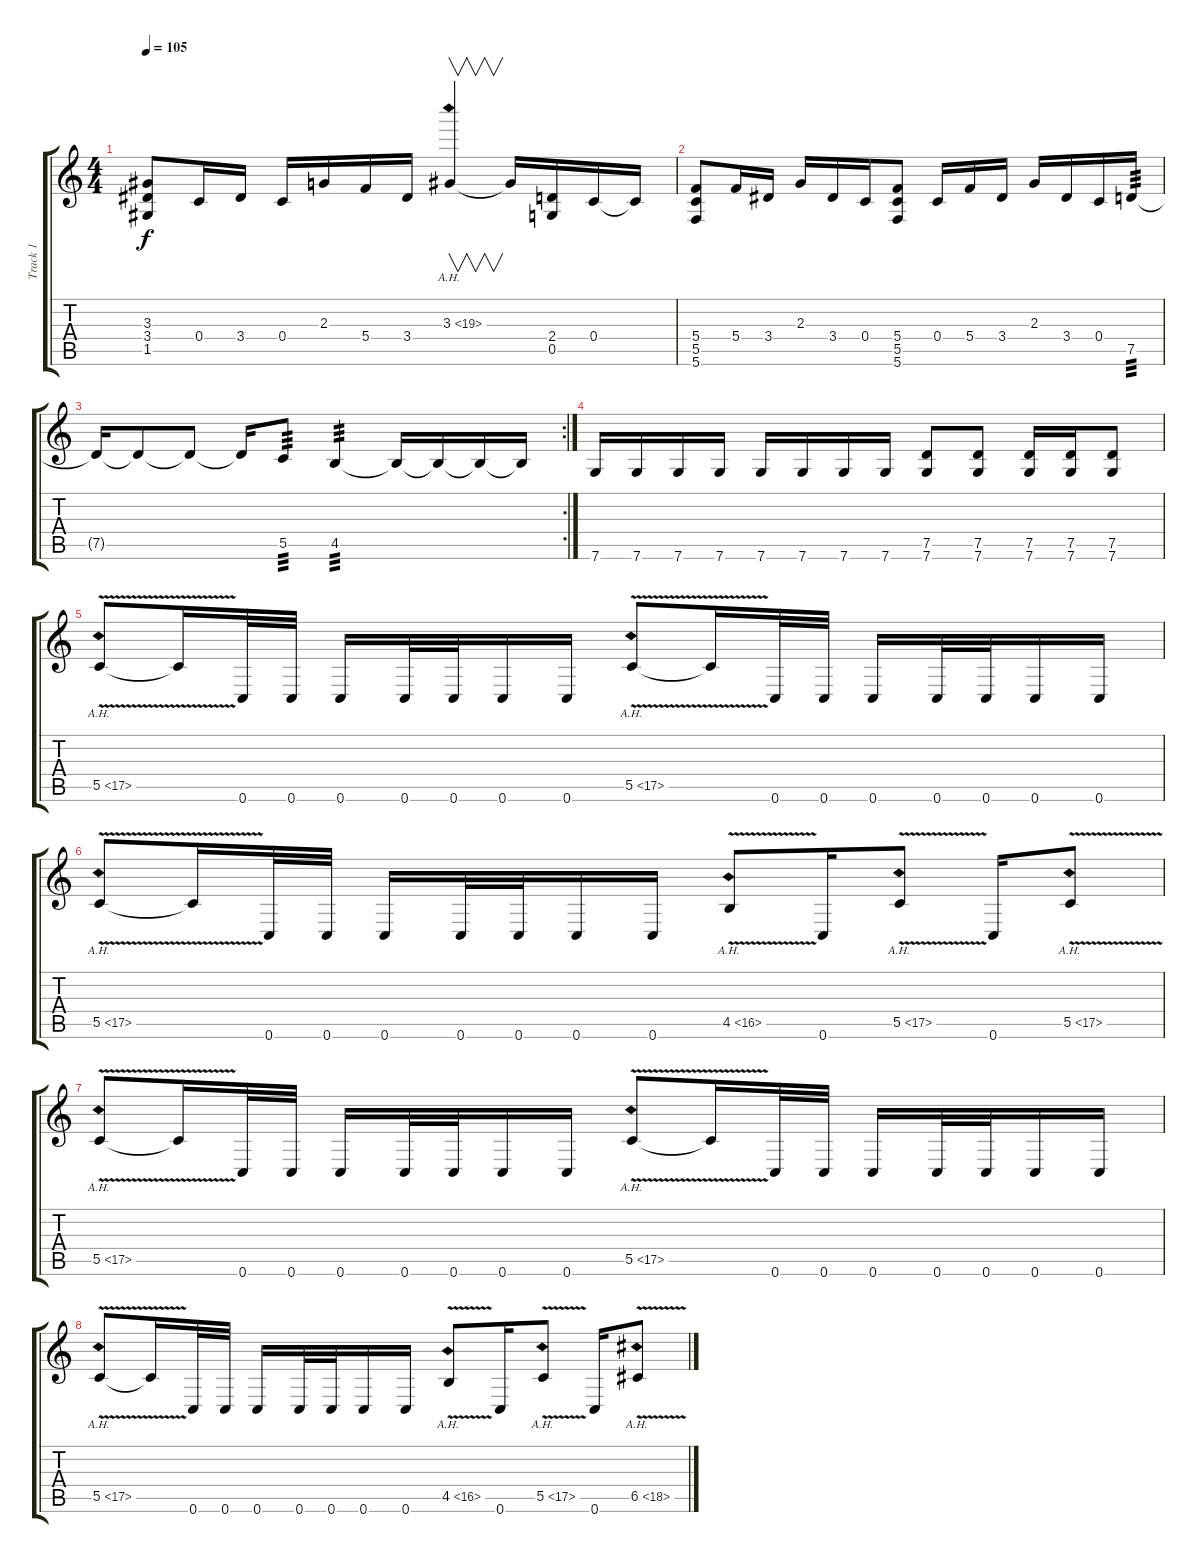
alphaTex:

\track ("Track 1" "Track 1") {instrument distortionguitar}
\staff {score tabs}
\tuning (D4 A3 F3 C3 G2 C2) {hide}
\ts (4 4)
\tempo 105
\clef g2
\ks c
(3.3 3.4 1.5).8{dy f} 0.4.16 3.4.16 0.4.16 2.3.16 5.4.16 3.4.16 3.3{ah 16}.4{v} 3.3{t}.16 (2.4 0.5).16 0.4.16 0.4{t}.16 |
(5.4 5.5 5.6).8 5.4.16 3.4.16 2.3.16 3.4.16 0.4.16 (5.4 5.5 5.6).8 0.4.16 5.4.16 3.4.16 2.3.16 3.4.16 0.4.16 7.5.16{tp 3} |
\rc 2
7.5{t}.16 7.5{t}.8 7.5{t}.8 7.5{t}.16 5.5.8{tp 3} 4.5.4{tp 3} 4.5{t}.16 4.5{t}.16 4.5{t}.16 4.5{t}.16 |
7.6.16 7.6.16 7.6.16 7.6.16 7.6.16 7.6.16 7.6.16 7.6.16 (7.5 7.6).8 (7.5 7.6).8 (7.5 7.6).16 (7.5 7.6).16 (7.5 7.6).8 |
5.5{ah 12 v}.8 5.5{t}.16 0.6.32 0.6.32 0.6.16 0.6.32 0.6.32 0.6.16 0.6.16 5.5{ah 12 v}.8 5.5{t}.16 0.6.32 0.6.32 0.6.16 0.6.32 0.6.32 0.6.16 0.6.16 |
5.5{ah 12 v}.8 5.5{t}.16 0.6.32 0.6.32 0.6.16 0.6.32 0.6.32 0.6.16 0.6.16 4.5{ah 12 v}.8 0.6.16 5.5{ah 12 v}.8 0.6.16 5.5{ah 12 v}.8 |
5.5{ah 12 v}.8 5.5{t}.16 0.6.32 0.6.32 0.6.16 0.6.32 0.6.32 0.6.16 0.6.16 5.5{ah 12 v}.8 5.5{t}.16 0.6.32 0.6.32 0.6.16 0.6.32 0.6.32 0.6.16 0.6.16 |
5.5{ah 12 v}.8 5.5{t}.16 0.6.32 0.6.32 0.6.16 0.6.32 0.6.32 0.6.16 0.6.16 4.5{ah 12 v}.8 0.6.16 5.5{ah 12 v}.8 0.6.16 6.5{ah 12 v}.8
